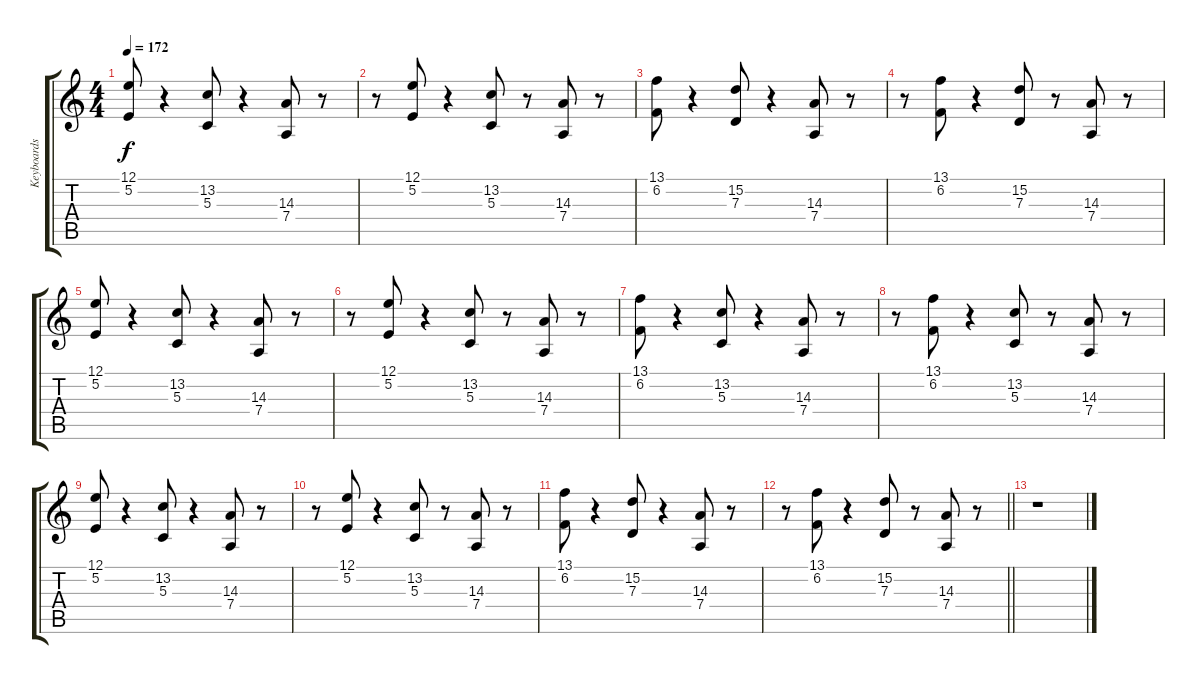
\track ("Keyboards" "Keyboards") {instrument stringensemble1}
\staff {score tabs}
\tuning (E4 B3 G3 D3 A2 E2) {hide}
\ts (4 4)
\tempo 172
\clef g2
\ks c
(12.1 5.2).8{dy f volume 4} r.4 (13.2 5.3).8 r.4 (14.3 7.4).8 r.8 |
r.8 (12.1 5.2).8 r.4 (13.2 5.3).8 r.8 (14.3 7.4).8 r.8 |
(13.1 6.2).8 r.4 (15.2 7.3).8 r.4 (14.3 7.4).8 r.8 |
r.8 (13.1 6.2).8 r.4 (15.2 7.3).8 r.8 (14.3 7.4).8 r.8 |
(12.1 5.2).8{volume 2} r.4 (13.2 5.3).8 r.4 (14.3 7.4).8 r.8 |
r.8 (12.1 5.2).8 r.4 (13.2 5.3).8 r.8 (14.3 7.4).8 r.8 |
(13.1 6.2).8 r.4 (13.2 5.3).8 r.4 (14.3 7.4).8 r.8 |
r.8 (13.1 6.2).8 r.4 (13.2 5.3).8 r.8 (14.3 7.4).8 r.8 |
(12.1 5.2).8{volume 0} r.4 (13.2 5.3).8 r.4 (14.3 7.4).8 r.8 |
r.8 (12.1 5.2).8 r.4 (13.2 5.3).8 r.8 (14.3 7.4).8 r.8 |
(13.1 6.2).8 r.4 (15.2 7.3).8 r.4 (14.3 7.4).8 r.8 |
\barLineRight lightlight
r.8 (13.1 6.2).8 r.4 (15.2 7.3).8 r.8 (14.3 7.4).8 r.8 |
r.1
